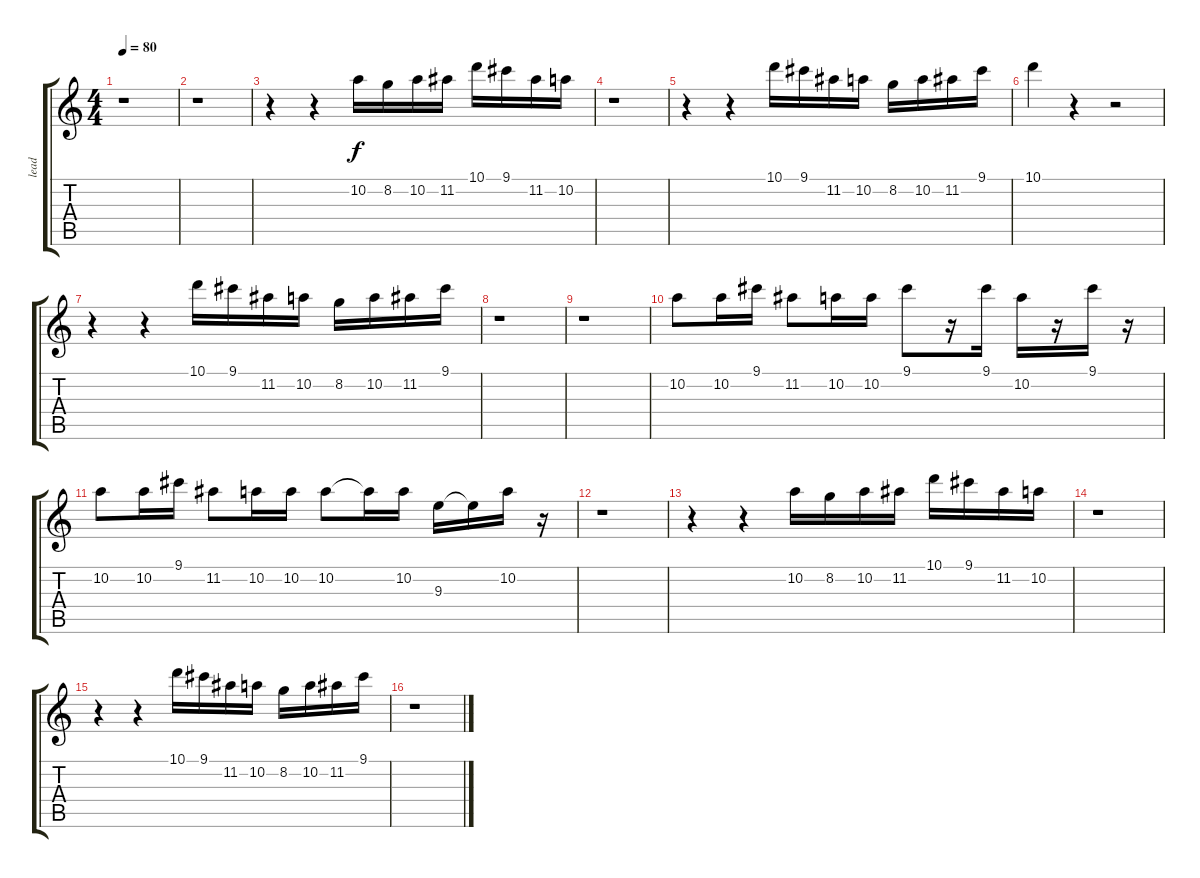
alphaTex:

\track ("lead" "lead") {instrument acousticguitarsteel}
\staff {score tabs}
\tuning (E4 B3 G3 D3 A2 E2) {hide}
\ts (4 4)
\tempo 80
\clef g2
\ks c
r.1{dy f} |
r.1 |
r.4 r.4 10.2.16 8.2.16 10.2.16 11.2.16 10.1.16 9.1.16 11.2.16 10.2.16 |
r.1 |
r.4 r.4 10.1.16 9.1.16 11.2.16 10.2.16 8.2.16 10.2.16 11.2.16 9.1.16 |
10.1.4 r.4 r.2 |
r.4 r.4 10.1.16 9.1.16 11.2.16 10.2.16 8.2.16 10.2.16 11.2.16 9.1.16 |
r.1 |
r.1 |
10.2.8 10.2.16 9.1.16 11.2.8 10.2.16 10.2.16 9.1.8 r.16 9.1.16 10.2.16 r.16 9.1.16 r.16 |
10.2.8 10.2.16 9.1.16 11.2.8 10.2.16 10.2.16 10.2.8 10.2{t}.16 10.2.16 9.3.16 9.3{t}.16 10.2.16 r.16 |
r.1 |
r.4 r.4 10.2.16 8.2.16 10.2.16 11.2.16 10.1.16 9.1.16 11.2.16 10.2.16 |
r.1 |
r.4 r.4 10.1.16 9.1.16 11.2.16 10.2.16 8.2.16 10.2.16 11.2.16 9.1.16 |
r.1
